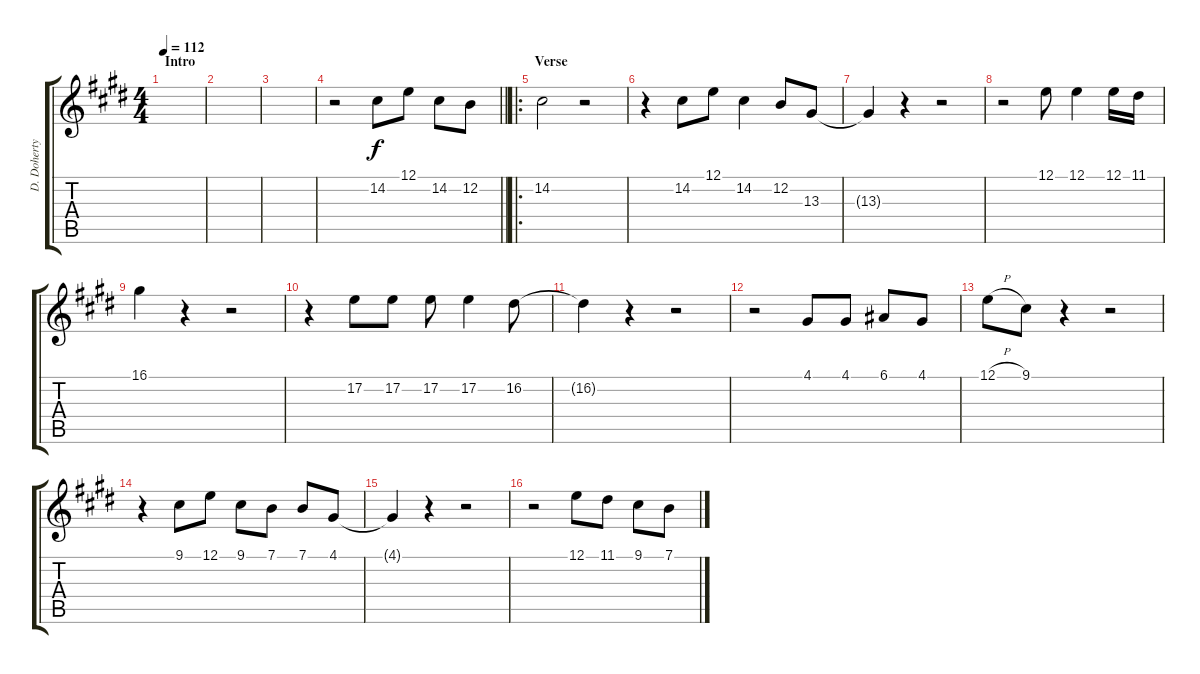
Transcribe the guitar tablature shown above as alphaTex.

\track ("D. Doherty/J. Phillips" "D. Doherty") {instrument recorder}
\staff {score tabs}
\tuning (E4 B3 G3 D3 A2 E2) {hide}
\ts (4 4)
\section ("" "Intro")
\tempo 112
\clef g2
\ks e
|
|
|
\barLineRight lightlight
r.2 14.2.8 12.1.8 14.2.8 12.2.8 |
\ro
\section ("" "Verse ")
14.2.2 r.2 |
r.4 14.2.8 12.1.8 14.2.4 12.2.8 13.3.8 |
13.3{t}.4 r.4 r.2 |
r.2 12.1.8 12.1.4 12.1.16 11.1.16 |
16.1.4 r.4 r.2 |
r.4 17.2.8 17.2.8 17.2.8 17.2.4 16.2.8 |
16.2{t}.4 r.4 r.2 |
r.2 4.1.8 4.1.8 6.1.8 4.1.8 |
12.1{h}.8 9.1.8 r.4 r.2 |
r.4 9.1.8 12.1.8 9.1.8 7.1.8 7.1.8 4.1.8 |
4.1{t}.4 r.4 r.2 |
r.2 12.1.8 11.1.8 9.1.8 7.1.8
